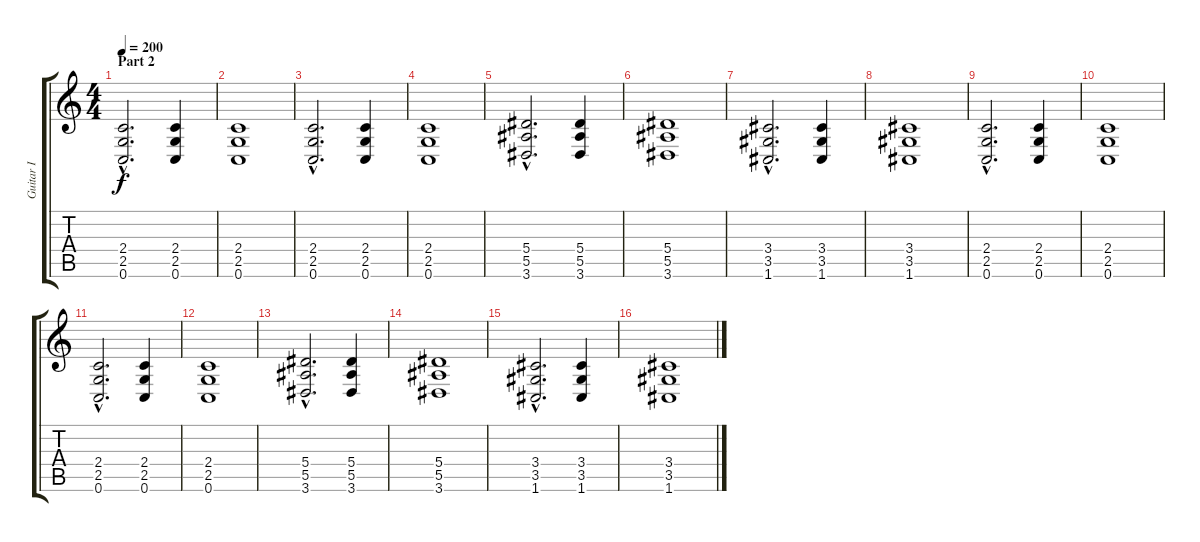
\track ("Guitar I" "Guitar I") {instrument distortionguitar}
\staff {score tabs}
\tuning (C4 G3 Eb3 Bb2 F2 C2) {hide}
\ts (4 4)
\section ("" "Part 2")
\tempo 200
\clef g2
\ks c
(2.4{hac} 2.5{hac} 0.6{hac}).2{d dy f volume 13 balance 8} (2.4 2.5 0.6).4 |
(2.4 2.5 0.6).1 |
(2.4{hac} 2.5{hac} 0.6{hac}).2{d} (2.4 2.5 0.6).4 |
(2.4 2.5 0.6).1 |
(5.4{hac} 5.5{hac} 3.6{hac}).2{d} (5.4 5.5 3.6).4 |
(5.4 5.5 3.6).1 |
(3.4{hac} 3.5{hac} 1.6{hac}).2{d} (3.4 3.5 1.6).4 |
(3.4 3.5 1.6).1 |
(2.4{hac} 2.5{hac} 0.6{hac}).2{d} (2.4 2.5 0.6).4 |
(2.4 2.5 0.6).1 |
(2.4{hac} 2.5{hac} 0.6{hac}).2{d} (2.4 2.5 0.6).4 |
(2.4 2.5 0.6).1 |
(5.4{hac} 5.5{hac} 3.6{hac}).2{d} (5.4 5.5 3.6).4 |
(5.4 5.5 3.6).1 |
(3.4{hac} 3.5{hac} 1.6{hac}).2{d} (3.4 3.5 1.6).4 |
(3.4 3.5 1.6).1
